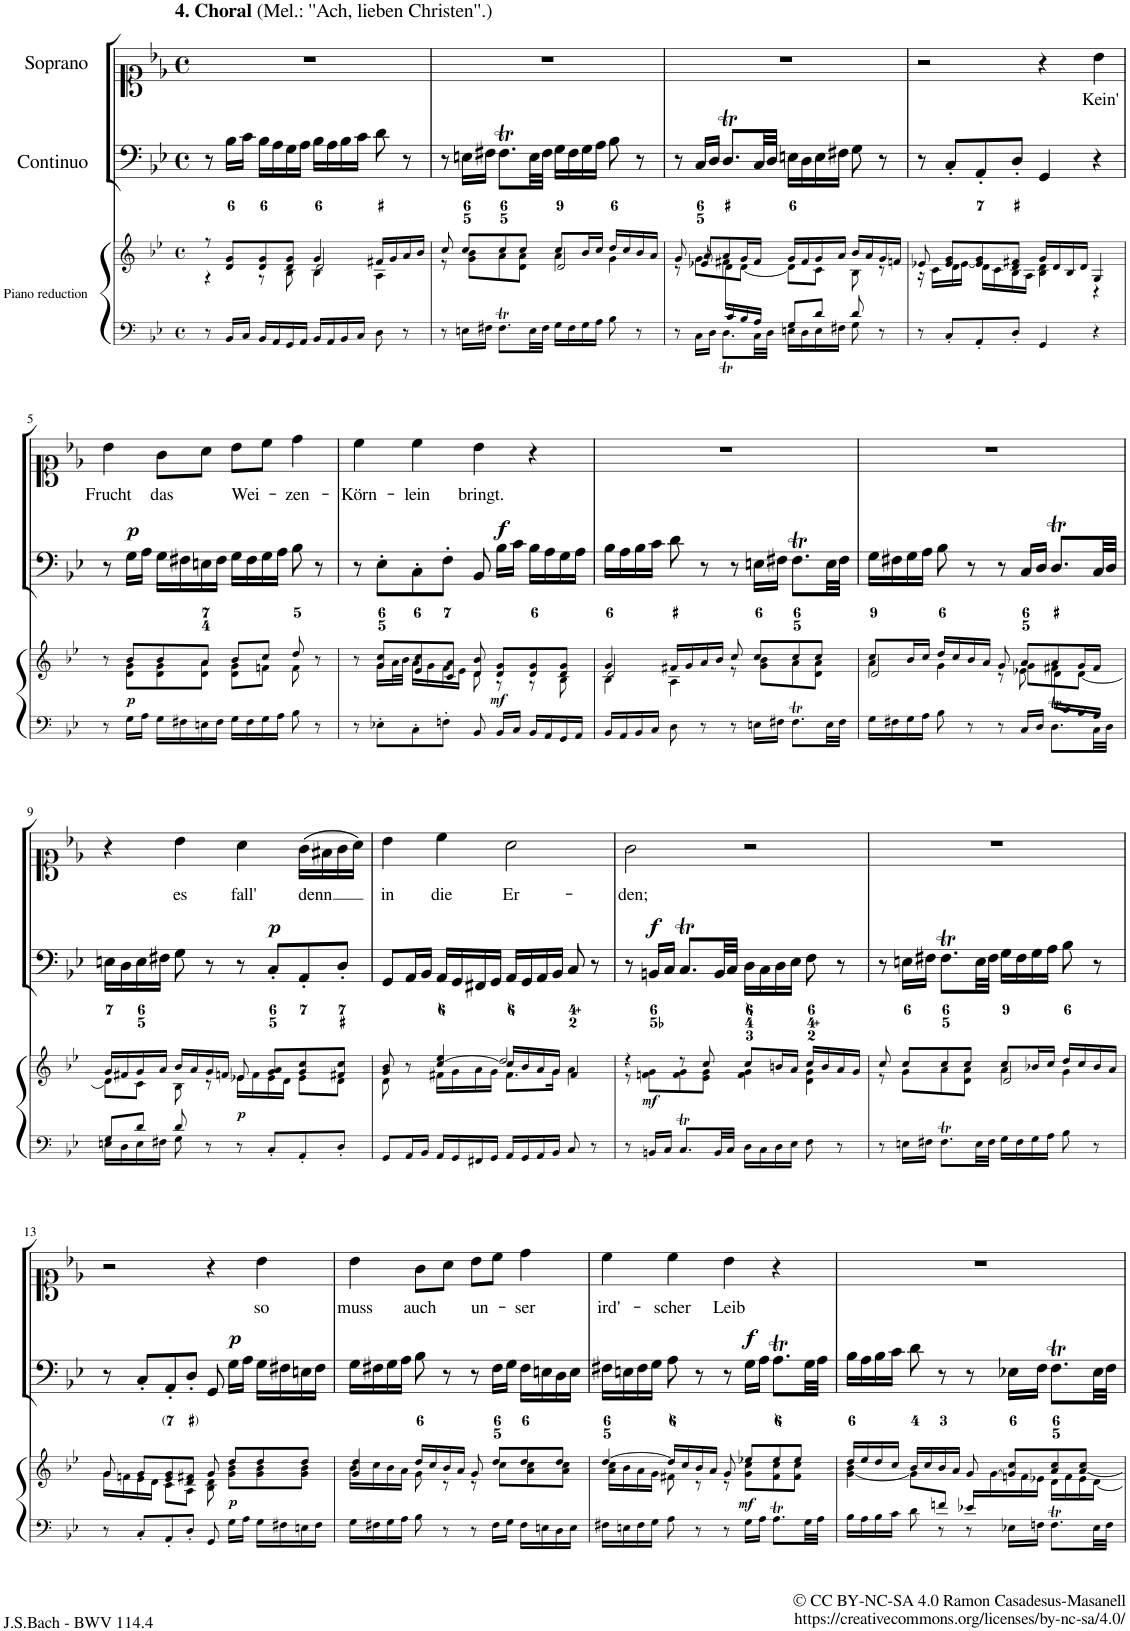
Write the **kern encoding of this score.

**kern	**kern	**dynam	**kern	**dynam	**kern	**text
*part3	*part3	*part3	*part2	*part2	*part1	*part1
*staff4	*staff3	*staff3/4	*staff2	*staff2	*staff1	*staff1
*I"Piano reduction	*	*	*I"Continuo	*	*I"Soprano	*
*I'Pno	*	*	*	*	*	*
*stria5	*stria5	*	*	*	*	*
*clefF4	*clefG2	*	*clefF4	*	*clefC1	*
*k[b-e-]	*k[b-e-]	*	*k[b-e-]	*	*k[b-e-]	*
*M4/4	*M4/4	*	*M4/4	*	*M4/4	*
*met(c)	*met(c)	*	*met(c)	*	*met(c)	*
=1	=1	=1	=1	=1	=1	=1
*	*^	*	*	*	*	*
*	*	*^	*	*	*	*	*
!	!	!	!	!	!	!	!LO:TX:a:B:t=4. Choral	!
!	!	!	!	!	!	!	!LO:TX:a:t=(Mel.&colon; ''Ach, lieben Christen''.)	!
8r	8r	4r	2ryy	.	8r	.	1r	.
16BB-/LL	8d/ 8g/L	.	.	.	16B-\LL	.	.	.
16C/JJ	.	.	.	.	16c\JJ	.	.	.
16BB-/LL	8d/ 8g/	8r	.	.	16B-\LL	.	.	.
16AA/	.	.	.	.	16A\	.	.	.
16GG/	8d/ 8g/J	8B-\	.	.	16G\	.	.	.
16AA/JJ	.	.	.	.	16A\JJ	.	.	.
16BB-/LL	4g/	4B-\	2d/	.	16B-\LL	.	.	.
16AA/	.	.	.	.	16A\	.	.	.
16BB-/	.	.	.	.	16B-\	.	.	.
16C/JJ	.	.	.	.	16c\JJ	.	.	.
8D\	16f#X/LL	4A\	.	.	8d\	.	.	.
.	16g/	.	.	.	.	.	.	.
8r	16a/	.	.	.	8r	.	.	.
.	16b-/JJ	.	.	.	.	.	.	.
=2	=2	=2	=2	=2	=2	=2	=2	=2
8r	8cc/	8r	2ryy	.	8r	.	1r	.
16En\LL	8cc/L	8g\ 8b-\L	.	.	16En\LL	.	.	.
16F#X\JJ	.	.	.	.	16F#X\JJ	.	.	.
8.F#t\L	8cc/	8a\	.	.	8.F#t\L	.	.	.
.	8cc/J	8d\ 8a\J	.	.	.	.	.	.
32E\LL	.	.	.	.	32E\LL	.	.	.
32F#\JJJ	.	.	.	.	32F#\JJJ	.	.	.
16G\LL	8cc/L	4a\	2d/	.	16G\LL	.	.	.
16F#\	.	.	.	.	16F#\	.	.	.
16G\	16b-/L	.	.	.	16G\	.	.	.
16A\JJ	16cc/JJ	.	.	.	16A\JJ	.	.	.
8B-\	16dd/LL	4g\	.	.	8B-\	.	.	.
.	16cc/	.	.	.	.	.	.	.
8r	16b-/	.	.	.	8r	.	.	.
.	16a/JJ	.	.	.	.	.	.	.
=3	=3	=3	=3	=3	=3	=3	=3	=3
*^	*	*	*	*	*	*	*	*
8r	8ryy	8g/	8r	8ryy	.	8r	.	1r	.
8.ryy	16C\LL	8a/L	8g\L	8e-X/	.	16C/LL	.	.	.
.	16D\JJ	.	.	.	.	16D/JJ	.	.	.
.	8.Dt\L	8a/	8f#X\	16d\LL	.	8.Dt/L	.	.	.
16c/	.	.	.	2ryy	.	.	.	.	.
16B-/	.	16g/L	[8d\J	.	.	.	.	.	.
16A/JJ	32C\LL	16f#/JJ	.	.	.	32C/LL	.	.	.
.	32D\JJJ	.	.	.	.	32D/JJJ	.	.	.
8G/L	16En\LL	16g/LL	8d\L]	.	.	16En\LL	.	.	.
.	16D\	16f#/	.	.	.	16D\	.	.	.
8d/J	16E\	16g/	8c\J	.	.	16E\	.	.	.
.	16F#X\JJ	16a/JJ	.	.	.	16F#X\JJ	.	.	.
8d/	8G\	16b-/LL	8B-\	.	.	8G\	.	.	.
.	.	16a/	.	8.ryy	.	.	.	.	.
8r	8ryy	16g/	8r	.	.	8r	.	.	.
.	.	16fn/JJ	.	.	.	.	.	.	.
*v	*v	*	*	*	*	*	*	*	*
*	*	*v	*v	*	*	*	*	*
=4	=4	=4	=4	=4	=4	=4	=4
8r	8e-X/	16r	.	8r	.	2r	.
.	.	16c\LL	.	.	.	.	.
8C'/L	8e-/ 8g/L	16d\	.	8C'/L	.	.	.
.	.	[16e-\JJ	.	.	.	.	.
8AA'/	8e-/] 8g/	16d\LL	.	8AA'/	.	.	.
.	.	16c\	.	.	.	.	.
8D'/J	8d/ 8f#X/J	16B-\	.	8D'/J	.	.	.
.	.	16A\JJ	.	.	.	.	.
4GG/	16g/LL	4B-\ 4d\	.	4GG/	.	4r	.
.	16d/	.	.	.	.	.	.
.	16B-/	.	.	.	.	.	.
.	16d/JJ	.	.	.	.	.	.
!	!	!	!	!	!	!	!LO:LY:b
4r	4G/	4r	.	4r	.	4b-\	Kein'
!!LO:LB:g=z
=5	=5	=5	=5	=5	=5	=5	=5
!	!	!	!	!	!	!	!LO:LY:b
8r	8r	8ryy	.	8r	.	4b-\	Frucht
!	!	!	!LO:DY:b	!	!LO:DY:a	!	!
16G\LL	8b-/L	8d\ 8g\L	p	16G\LL	p	.	.
16A\JJ	.	.	.	16A\JJ	.	.	.
!	!	!	!	!	!	!	!LO:LY:b
16G\LL	8b-/	8d\ 8g\	.	16G\LL	.	8g\L	das
16F#X\	.	.	.	16F#X\	.	.	.
16En\	8a/J	8d\ 8a\J	.	16En\	.	8a\J	.
16F#\JJ	.	.	.	16F#\JJ	.	.	.
!	!	!	!	!	!	!	!LO:LY:b
16G\LL	8b-/L	8d\ 8g\L	.	16G\LL	.	8b-\L	Wei-
16F#\	.	.	.	16F#\	.	.	.
16G\	8cc/J	8fn\J	.	16G\	.	8cc\J	.
16A\JJ	.	.	.	16A\JJ	.	.	.
!	!	!	!	!	!	!	!LO:LY:b
8B-\	8dd/	8f\	.	8B-\	.	4dd\	-zen-
8r	8r	8ryy	.	8r	.	.	.
=6	=6	=6	=6	=6	=6	=6	=6
!	!	!	!	!	!	!	!LO:LY:b
8r	8r	8ryy	.	8r	.	4cc\	-Körn-
8E-X'\L	8g/ 8cc/L	16g\LL	.	8E-'\L	.	.	.
.	.	32a\L	.	.	.	.	.
.	.	32b-\JJJ	.	.	.	.	.
!	!	!	!	!	!	!	!LO:LY:b
8C'\	8e-/ 8cc/	16a\LL	.	8C'\	.	4cc\	-lein
.	.	16g\	.	.	.	.	.
8Fn'\J	8c/ 8a/J	16f\	.	8F'\J	.	.	.
.	.	16e-\JJ	.	.	.	.	.
!	!	!	!	!	!	!	!LO:LY:b
8BB-/	8d/ 8b-/	8d\	.	8BB-/	.	4b-\	bringt.
!	!	!	!LO:DY:b	!	!LO:DY:a	!	!
16BB-/LL	8d/ 8g/L	8r	mf	16B-\LL	f	.	.
16C/JJ	.	.	.	16c\JJ	.	.	.
16BB-/LL	8d/ 8g/	8r	.	16B-\LL	.	4r	.
16AA/	.	.	.	16A\	.	.	.
16GG/	8d/ 8g/J	8B-\	.	16G\	.	.	.
16AA/JJ	.	.	.	16A\JJ	.	.	.
=7	=7	=7	=7	=7	=7	=7	=7
*	*	*^	*	*	*	*	*
16BB-/LL	4g/	4B-\	2d/	.	16B-\LL	.	1r	.
16AA/	.	.	.	.	16A\	.	.	.
16BB-/	.	.	.	.	16B-\	.	.	.
16C/JJ	.	.	.	.	16c\JJ	.	.	.
8D\	16f#X/LL	4A\	.	.	8d\	.	.	.
.	16g/	.	.	.	.	.	.	.
8r	16a/	.	.	.	8r	.	.	.
.	16b-/JJ	.	.	.	.	.	.	.
8r	8cc/	8r	2ryy	.	8r	.	.	.
16En\LL	8cc/L	8g\ 8b-\L	.	.	16En\LL	.	.	.
16F#X\JJ	.	.	.	.	16F#X\JJ	.	.	.
8.F#t\L	8cc/	8a\	.	.	8.F#t\L	.	.	.
.	8cc/J	8d\ 8a\J	.	.	.	.	.	.
32E\LL	.	.	.	.	32E\LL	.	.	.
32F#\JJJ	.	.	.	.	32F#\JJJ	.	.	.
=8	=8	=8	=8	=8	=8	=8	=8	=8
*^	*	*	*	*	*	*	*	*
16ryy	16G\LL	8cc/L	4a\	2d/	.	16G\LL	.	1r	.
.	16F#X\	.	.	.	.	16F#X\	.	.	.
.	16G\	16b-/L	.	.	.	16G\	.	.	.
.	16A\JJ	16cc/JJ	.	.	.	16A\JJ	.	.	.
.	8B-\	16dd/LL	4g\	.	.	8B-\	.	.	.
.	.	16cc/	.	.	.	.	.	.	.
.	8r	16b-/	.	.	.	8r	.	.	.
.	.	16a/JJ	.	.	.	.	.	.	.
.	8r	8g/	8r	8ryy	.	8r	.	.	.
.	16C/LL	8a/L	8g\L	8e-X\	.	16C/LL	.	.	.
.	16D/JJ	.	.	.	.	16D/JJ	.	.	.
.	8.Dt\L	8a/	8f#X\	16d\LL	.	8.Dt/L	.	.	.
16c/	.	.	.	8.ryy	.	.	.	.	.
16B-/	.	16g/L	[8d\J	.	.	.	.	.	.
16A/JJ	32C\LL	16f#/JJ	.	.	.	32C/LL	.	.	.
.	32D\JJJ	.	.	.	.	32D/JJJ	.	.	.
*	*	*	*v	*v	*	*	*	*	*
!!LO:LB:g=z
=9	=9	=9	=9	=9	=9	=9	=9	=9
8G/L	16En\LL	16g/LL	8d\L]	.	16En\LL	.	4r	.
.	16D\	16f#X/	.	.	16D\	.	.	.
8d/J	16E\	16g/	8c\J	.	16E\	.	.	.
.	16F#X\JJ	16a/JJ	.	.	16F#X\JJ	.	.	.
!	!	!	!	!	!	!	!	!LO:LY:b
8d/	8G\	16b-/LL	8B-\	.	8G\	.	4b-\	es
.	.	16a/	.	.	.	.	.	.
8r	8ryy	16g/	8r	.	8r	.	.	.
.	.	16fn/JJ	.	.	.	.	.	.
!	!	!	!	!LO:DY:b	!	!	!	!LO:LY:b
8r	2ryy	8e-X/	16e-\LL	p	8r	.	4a\	fall'
.	.	.	16f\	.	.	.	.	.
!	!	!	!	!	!	!LO:DY:a	!	!
8C'/L	.	8g/ 8a/L	16e-\	.	8C'/L	p	.	.
.	.	.	16d\JJ	.	.	.	.	.
!	!	!	!	!	!	!	!	!LO:LY:b
8AA'/	.	8g/ 8cc/	8e-\L	.	8AA'/	.	(16g\LL	denn
.	.	.	.	.	.	.	16f#X\	.
8D'/J	.	8f#X/ 8cc/J	8d\J	.	8D'/J	.	16g\	.
.	.	.	.	.	.	.	16a\JJ)	.
*v	*v	*	*	*	*	*	*	*
=10	=10	=10	=10	=10	=10	=10	=10
*	*	*^	*	*	*	*	*
!	!	!	!	!	!	!	!	!LO:LY:b
8GG/L	8g/ 8b-/	8d\	2ryy	.	8GG/L	.	4b-\	in
16AA/L	8r	8ryy	.	.	16AA/L	.	.	.
16BB-/JJ	.	.	.	.	16BB-/JJ	.	.	.
!	!	!	!	!	!	!	!	!LO:LY:b
16AA/LL	[4cc/ 4ee-/	16f#X\LL	.	.	16AA/LL	.	4cc\	die
16GG/	.	16g\	.	.	16GG/	.	.	.
16FF#X/	.	16a\	.	.	16FF#X/	.	.	.
16GG/JJ	.	16g\JJ	.	.	16GG/JJ	.	.	.
!	!	!	!	!	!	!	!	!LO:LY:b
16AA/LL	16cc/LL]	8.f#\L	2dd/	.	16AA/LL	.	2a\	Er-
16GG/	16b-/	.	.	.	16GG/	.	.	.
16AA/	16a/	.	.	.	16AA/	.	.	.
16BB-/JJ	16g/JJ	16g\Jk	.	.	16BB-/JJ	.	.	.
8C/	4f#/	4a\	.	.	8C/	.	.	.
8r	.	.	.	.	8r	.	.	.
*	*	*v	*v	*	*	*	*	*
=11	=11	=11	=11	=11	=11	=11	=11
!	!	!	!	!	!	!	!LO:LY:b
8r	4r	8r	.	8r	.	2g\	-den;
!	!	!	!LO:DY:b	!	!LO:DY:a	!	!
16BBn/LL	.	8fn\ 8g\L	mf	16BBn/LL	f	.	.
16C/JJ	.	.	.	16C/JJ	.	.	.
8.CT/L	8r	8f\ 8g\	.	8.CT/L	.	.	.
.	8cc/	8e-\ 8g\J	.	.	.	.	.
32BB/LL	.	.	.	32BB/LL	.	.	.
32C/JJJ	.	.	.	32C/JJJ	.	.	.
16D\LL	8cc/L	4f\ 4g\	.	16D\LL	.	2r	.
16C\	.	.	.	16C\	.	.	.
16D\	16bn/L	.	.	16D\	.	.	.
16E-\JJ	16a/JJ	.	.	16E-\JJ	.	.	.
8F\	16cc/LL	4d\ 4g\	.	8F\	.	.	.
.	16b/	.	.	.	.	.	.
8r	16a/	.	.	8r	.	.	.
.	16g/JJ	.	.	.	.	.	.
=12	=12	=12	=12	=12	=12	=12	=12
*	*	*^	*	*	*	*	*
8r	8cc/	8r	2ryy	.	8r	.	1r	.
16En\LL	8cc/L	8g\L	.	.	16En\LL	.	.	.
16F#X\JJ	.	.	.	.	16F#X\JJ	.	.	.
8.F#t\L	8cc/	8a\	.	.	8.F#t\L	.	.	.
.	8cc/J	8d\ 8a\J	.	.	.	.	.	.
32E\LL	.	.	.	.	32E\LL	.	.	.
32F#\JJJ	.	.	.	.	32F#\JJJ	.	.	.
16G\LL	8cc/L	4a\	2d/	.	16G\LL	.	.	.
16F#\	.	.	.	.	16F#\	.	.	.
16G\	16b-X/L	.	.	.	16G\	.	.	.
16A\JJ	16cc/JJ	.	.	.	16A\JJ	.	.	.
8B-\	16dd/LL	4g\	.	.	8B-\	.	.	.
.	16cc/	.	.	.	.	.	.	.
8r	16b-/	.	.	.	8r	.	.	.
.	16a/JJ	.	.	.	.	.	.	.
*	*	*v	*v	*	*	*	*	*
!!LO:LB:g=z
=13	=13	=13	=13	=13	=13	=13	=13
8r	8g/	16g\LL	.	8r	.	2r	.
.	.	16fn\	.	.	.	.	.
8C'/L	8g/L	16e-\	.	8C'/L	.	.	.
.	.	16d\JJ	.	.	.	.	.
8AA'/	8e-/ 8g/	8c\L	.	8AA'/	.	.	.
8D'/J	8d/ 8f#X/J	8A\J	.	8D'/J	.	.	.
8GG/	8g/	8B-\ 8d\	.	8GG/	.	4r	.
!	!	!	!LO:DY:b	!	!LO:DY:a	!	!
16G\LL	8dd/L	8g\ 8b-\L	p	16G\LL	p	.	.
16A\JJ	.	.	.	16A\JJ	.	.	.
!	!	!	!	!	!	!	!LO:LY:b
16G\LL	8dd/	8g\ 8b-\	.	16G\LL	.	4b-\	so
16F#X\	.	.	.	16F#X\	.	.	.
16En\	8dd/J	8g\ 8b-\J	.	16En\	.	.	.
16F#\JJ	.	.	.	16F#\JJ	.	.	.
=14	=14	=14	=14	=14	=14	=14	=14
!	!	!	!	!	!	!	!LO:LY:b
16G\LL	4g/ 4dd/	16b-\LL	.	16G\LL	.	4b-\	muss
16F#X\	.	16cc\	.	16F#X\	.	.	.
16G\	.	16b-\	.	16G\	.	.	.
16A\JJ	.	16a\JJ	.	16A\JJ	.	.	.
!	!	!	!	!	!	!	!LO:LY:b
8B-\	16dd/LL	8g\	.	8B-\	.	8g\L	auch
.	16cc/	.	.	.	.	.	.
8r	16b-/	8r	.	8r	.	8a\J	.
.	16a/JJ	.	.	.	.	.	.
!	!	!	!	!	!	!	!LO:LY:b
8r	8g/	8r	.	8r	.	8b-\L	un-
16F#\LL	8dd/L	8cc\L	.	16F#\LL	.	8cc\J	.
16G\JJ	.	.	.	16G\JJ	.	.	.
!	!	!	!	!	!	!	!LO:LY:b
16F#\LL	8dd/	8a\ 8cc\	.	16F#\LL	.	4dd\	-ser
16En\	.	.	.	16En\	.	.	.
16D\	8dd/J	8a\ 8cc\J	.	16D\	.	.	.
16E\JJ	.	.	.	16E\JJ	.	.	.
=15	=15	=15	=15	=15	=15	=15	=15
!	!	!	!	!	!	!	!LO:LY:b
16F#X\LL	[4dd/	16a\ 16cc\LL	.	16F#X\LL	.	4cc\	ird'-
16En\	.	16b-\	.	16En\	.	.	.
16F#\	.	16a\	.	16F#\	.	.	.
16G\JJ	.	16g\JJ	.	16G\JJ	.	.	.
!	!	!	!	!	!	!	!LO:LY:b
8A\	16dd/LL]	8f#X\	.	8A\	.	4cc\	-scher
.	16cc/	.	.	.	.	.	.
8r	16b-/	8r	.	8r	.	.	.
.	16a/JJ	.	.	.	.	.	.
!	!	!	!	!	!	!	!LO:LY:b
8r	8g/	8r	.	8r	.	4b-\	Leib
!	!	!	!LO:DY:b	!	!LO:DY:a	!	!
16G\LL	8ee-X/L	8g\ 8cc\L	mf	16G\LL	f	.	.
16A\JJ	.	.	.	16A\JJ	.	.	.
8.At\L	8ee-/	8f#\ 8cc\	.	8.At\L	.	4r	.
.	8ee-/J	8f#\ 8cc\J	.	.	.	.	.
32G\LL	.	.	.	32G\LL	.	.	.
32A\JJJ	.	.	.	32A\JJJ	.	.	.
=16	=16	=16	=16	=16	=16	=16	=16
*^	*	*	*	*	*	*	*
4.ryy	16B-\LL	16dd/LL	[4g\ 4b-\	.	16B-\LL	.	1r	.
.	16A\	16ee-/	.	.	16A\	.	.	.
.	16B-\	16dd/	.	.	16B-\	.	.	.
.	16c\JJ	16cc/JJ	.	.	16c\JJ	.	.	.
.	8d\	16b-/LL	8g\L]	.	8d\	.	.	.
.	.	16cc/	.	.	.	.	.	.
8fn/J	8r	16b-/	8.ryy	.	8r	.	.	.
.	.	16a/JJ	.	.	.	.	.	.
16e-X/LL	8r	8g/	.	.	8r	.	.	.
4..ryy	.	.	[>16g\	.	.	.	.	.
.	16E-X\LL	8g/] 8cc/L	16fn\	.	16E-X\LL	.	.	.
.	16Fn\JJ	.	16e-X\JJ	.	16F\JJ	.	.	.
.	8.FT\L	8a/ 8cc/	16d\LL	.	8.FT\L	.	.	.
.	.	.	16f\	.	.	.	.	.
.	.	[<8a/ 8cc/J	16e-\	.	.	.	.	.
.	32E-\LL	.	[16d\JJ	.	32E-\LL	.	.	.
.	32F\JJJ	.	.	.	32F\JJJ	.	.	.
*v	*v	*	*	*	*	*	*	*
*	*v	*v	*	*	*	*	*
=	=	=	=	=	=	=
*-	*-	*-	*-	*-	*-	*-
